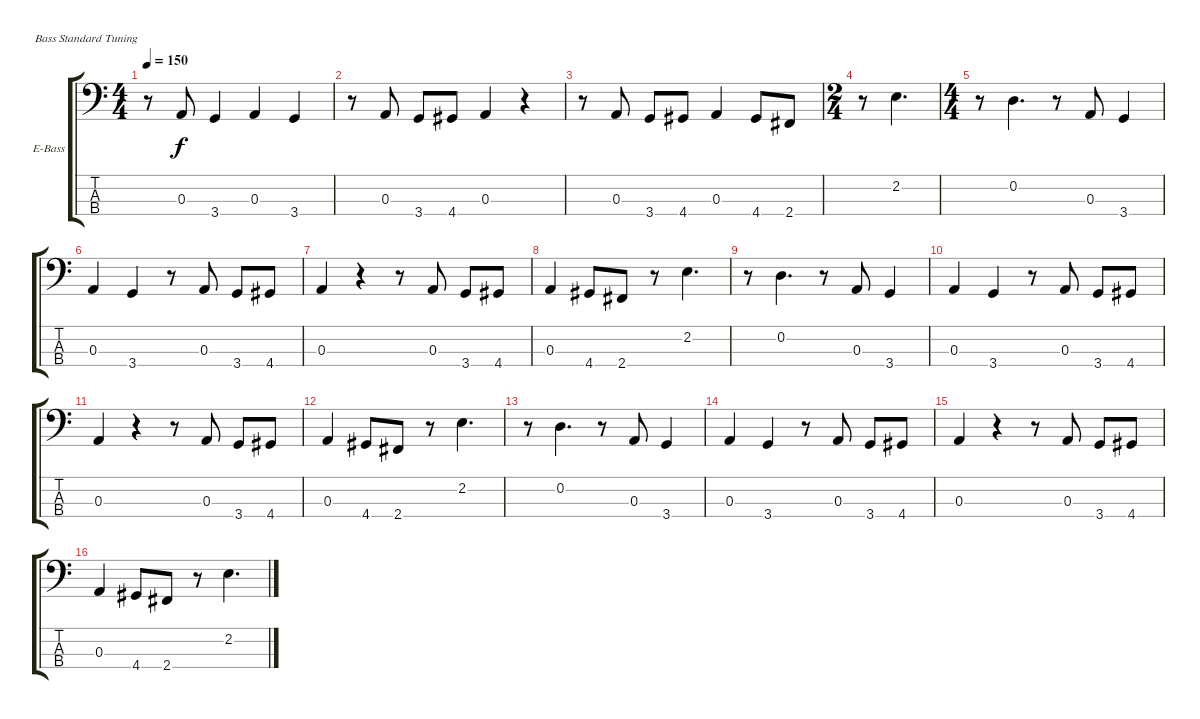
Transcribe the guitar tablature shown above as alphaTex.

\bracketExtendMode groupsimilarinstruments
\firstSystemTrackNameOrientation horizontal
\otherSystemsTrackNameOrientation horizontal
\track ("Bass" "E-Bass") {instrument electricbassfinger}
\staff {score tabs}
\tuning (G2 D2 A1 E1)
\ts (4 4)
\tempo 150
\clef f4
\ks c
r.8{dy f} 0.3.8 3.4.4 0.3.4 3.4.4 |
r.8 0.3.8 3.4.8 4.4.8 0.3.4 r.4 |
r.8 0.3.8 3.4.8 4.4.8 0.3.4 4.4.8 2.4.8 |
\ts (2 4)
r.8 2.2.4{d} |
\ts (4 4)
r.8 0.2.4{d} r.8 0.3.8 3.4.4 |
0.3.4 3.4.4 r.8 0.3.8 3.4.8 4.4.8 |
0.3.4 r.4 r.8 0.3.8 3.4.8 4.4.8 |
0.3.4 4.4.8 2.4.8 r.8 2.2.4{d} |
r.8 0.2.4{d} r.8 0.3.8 3.4.4 |
0.3.4 3.4.4 r.8 0.3.8 3.4.8 4.4.8 |
0.3.4 r.4 r.8 0.3.8 3.4.8 4.4.8 |
0.3.4 4.4.8 2.4.8 r.8 2.2.4{d} |
r.8 0.2.4{d} r.8 0.3.8 3.4.4 |
0.3.4 3.4.4 r.8 0.3.8 3.4.8 4.4.8 |
0.3.4 r.4 r.8 0.3.8 3.4.8 4.4.8 |
0.3.4 4.4.8 2.4.8 r.8 2.2.4{d}
